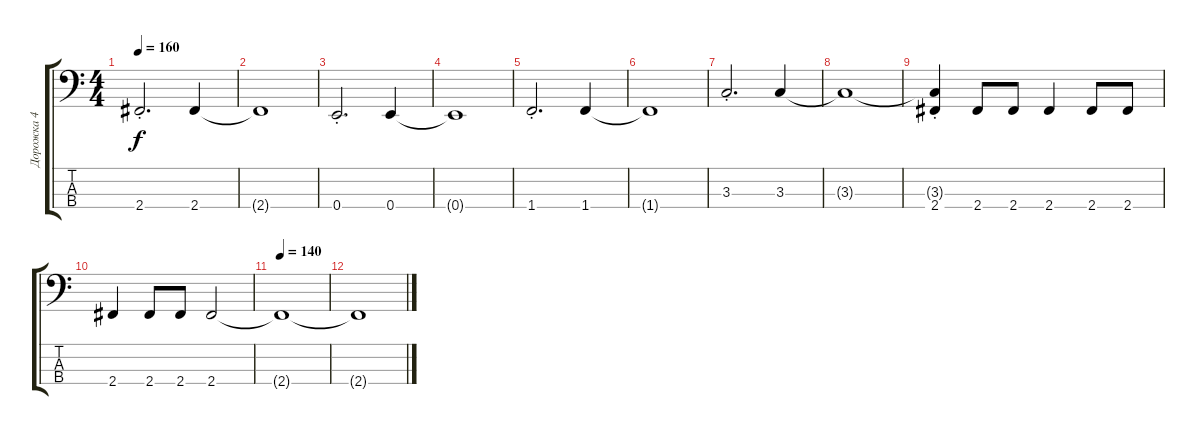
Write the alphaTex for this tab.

\track ("Дорожка 4" "Дорожка 4") {instrument electricbasspick}
\staff {score tabs}
\tuning (G2 D2 A1 E1) {hide}
\ts (4 4)
\tempo 160
\clef f4
\ks c
2.4{st}.2{d dy f} 2.4.4 |
2.4{t}.1 |
0.4{st}.2{d} 0.4.4 |
0.4{t}.1 |
1.4{st}.2{d} 1.4.4 |
1.4{t}.1 |
3.3{st}.2{d} 3.3.4 |
3.3{t}.1 |
(3.3{t} 2.4{st}).4 2.4.8 2.4.8 2.4.4 2.4.8 2.4.8 |
2.4.4 2.4.8 2.4.8 2.4.2 |
\tempo 140
2.4{t}.1 |
2.4{t}.1
